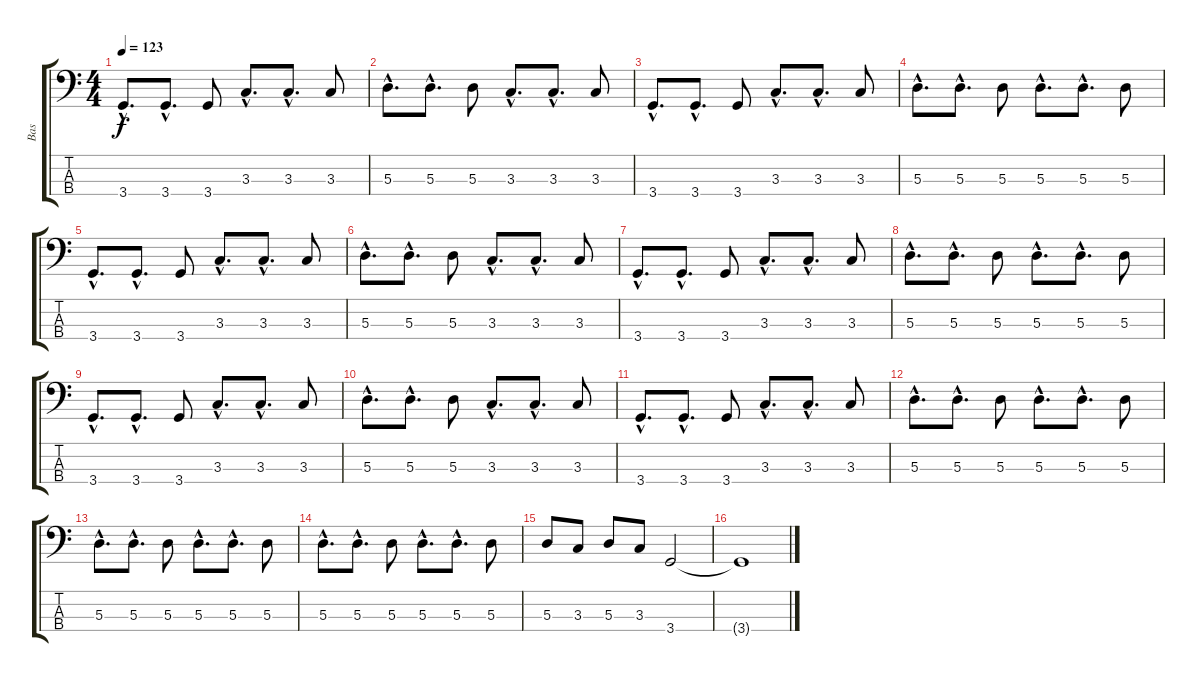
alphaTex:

\track ("Bas" "Bas") {instrument electricbassfinger}
\staff {score tabs}
\tuning (G2 D2 A1 E1) {hide}
\ts (4 4)
\tempo 123
\clef f4
\ks c
3.4{hac}.8{d dy f volume 13 instrument electricbasspick} 3.4{hac}.8{d} 3.4.8 3.3{hac}.8{d} 3.3{hac}.8{d} 3.3.8 |
5.3{hac}.8{d} 5.3{hac}.8{d} 5.3.8 3.3{hac}.8{d} 3.3{hac}.8{d} 3.3.8 |
3.4{hac}.8{d} 3.4{hac}.8{d} 3.4.8 3.3{hac}.8{d} 3.3{hac}.8{d} 3.3.8 |
5.3{hac}.8{d} 5.3{hac}.8{d} 5.3.8 5.3{hac}.8{d} 5.3{hac}.8{d} 5.3.8 |
3.4{hac}.8{d} 3.4{hac}.8{d} 3.4.8 3.3{hac}.8{d} 3.3{hac}.8{d} 3.3.8 |
5.3{hac}.8{d} 5.3{hac}.8{d} 5.3.8 3.3{hac}.8{d} 3.3{hac}.8{d} 3.3.8 |
3.4{hac}.8{d} 3.4{hac}.8{d} 3.4.8 3.3{hac}.8{d} 3.3{hac}.8{d} 3.3.8 |
5.3{hac}.8{d} 5.3{hac}.8{d} 5.3.8 5.3{hac}.8{d} 5.3{hac}.8{d} 5.3.8 |
3.4{hac}.8{d} 3.4{hac}.8{d} 3.4.8 3.3{hac}.8{d} 3.3{hac}.8{d} 3.3.8 |
5.3{hac}.8{d} 5.3{hac}.8{d} 5.3.8 3.3{hac}.8{d} 3.3{hac}.8{d} 3.3.8 |
3.4{hac}.8{d} 3.4{hac}.8{d} 3.4.8 3.3{hac}.8{d} 3.3{hac}.8{d} 3.3.8 |
5.3{hac}.8{d} 5.3{hac}.8{d} 5.3.8 5.3{hac}.8{d} 5.3{hac}.8{d} 5.3.8 |
5.3{hac}.8{d} 5.3{hac}.8{d} 5.3.8 5.3{hac}.8{d} 5.3{hac}.8{d} 5.3.8 |
5.3{hac}.8{d} 5.3{hac}.8{d} 5.3.8 5.3{hac}.8{d} 5.3{hac}.8{d} 5.3.8 |
5.3.8 3.3.8 5.3.8 3.3.8 3.4.2 |
3.4{t}.1
